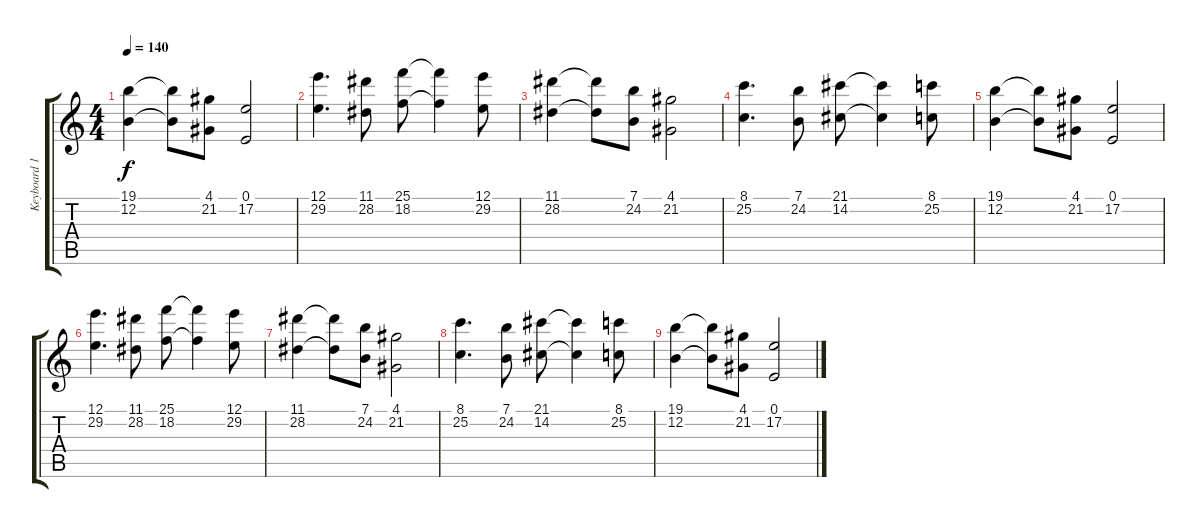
\track ("Keyboard 1 - Mustis" "Keyboard 1") {instrument stringensemble1}
\staff {score tabs}
\tuning (E4 B3 G3 D3 A2 E2) {hide}
\ts (4 4)
\tempo 140
\clef g2
\ks c
(19.1 12.2).4{dy f} (19.1{t} 12.2{t}).8 (4.1 21.2).8 (0.1 17.2).2 |
(12.1 29.2).4{d} (11.1 28.2).8 (25.1 18.2).8 (25.1{t} 18.2{t}).4 (12.1 29.2).8 |
(11.1 28.2).4 (11.1{t} 28.2{t}).8 (7.1 24.2).8 (4.1 21.2).2 |
(8.1 25.2).4{d} (7.1 24.2).8 (21.1 14.2).8 (21.1{t} 14.2{t}).4 (8.1 25.2).8 |
(19.1 12.2).4 (19.1{t} 12.2{t}).8 (4.1 21.2).8 (0.1 17.2).2 |
(12.1 29.2).4{d} (11.1 28.2).8 (25.1 18.2).8 (25.1{t} 18.2{t}).4 (12.1 29.2).8 |
(11.1 28.2).4 (11.1{t} 28.2{t}).8 (7.1 24.2).8 (4.1 21.2).2 |
(8.1 25.2).4{d} (7.1 24.2).8 (21.1 14.2).8 (21.1{t} 14.2{t}).4 (8.1 25.2).8 |
(19.1 12.2).4 (19.1{t} 12.2{t}).8 (4.1 21.2).8 (0.1 17.2).2
